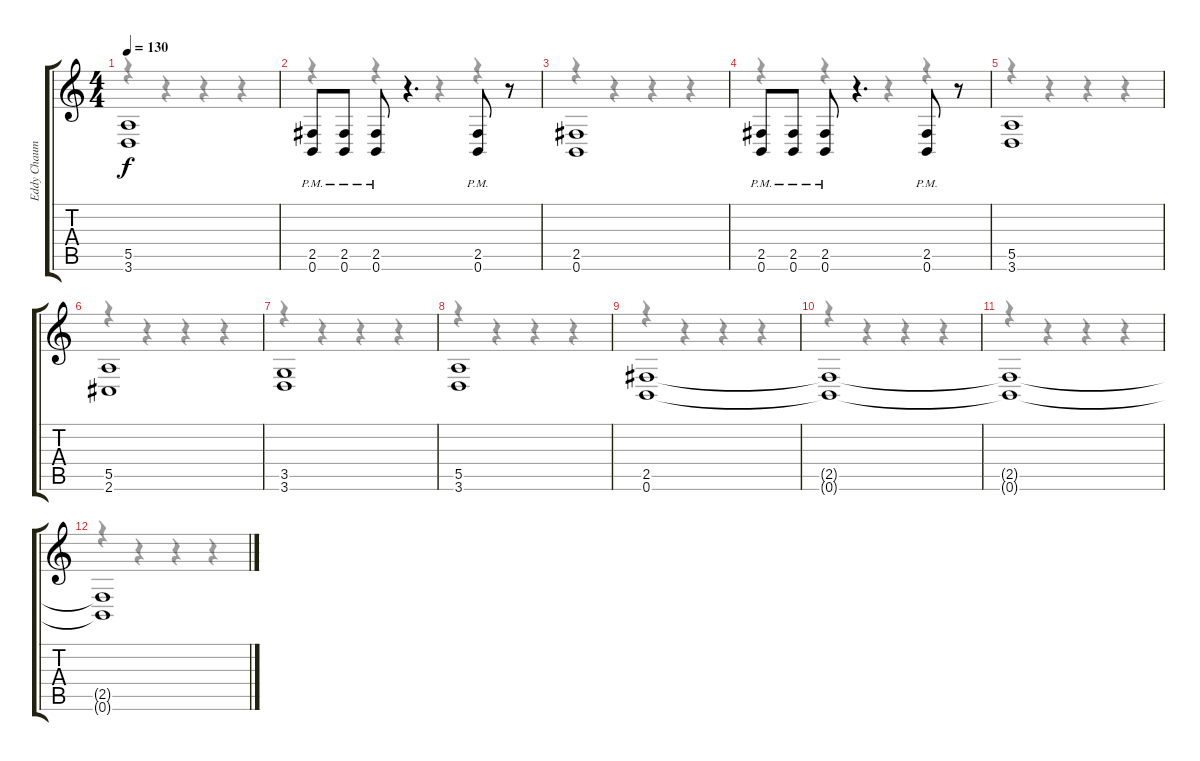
\track ("Eddy Chaumulot (Rythm)" "Eddy Chaum") {instrument distortionguitar}
\staff {score tabs}
\tuning (B3 Gb3 D3 A2 E2 B1) {hide}
\voice
\ts (4 4)
\tempo 130
\clef g2
\ks c
(5.5 3.6).1{dy f} |
(2.5{pm} 0.6{pm}).8 (2.5{pm} 0.6{pm}).8 (2.5{pm} 0.6{pm}).8 r.4{d} (2.5{pm} 0.6{pm}).8 r.8 |
(2.5 0.6).1 |
(2.5{pm} 0.6{pm}).8 (2.5{pm} 0.6{pm}).8 (2.5{pm} 0.6{pm}).8 r.4{d} (2.5{pm} 0.6{pm}).8 r.8 |
(5.5 3.6).1 |
(5.5 2.6).1 |
(3.5 3.6).1 |
(5.5 3.6).1 |
(2.5 0.6).1 |
(2.5{t} 0.6{t}).1 |
(2.5{t} 0.6{t}).1 |
(2.5{t} 0.6{t}).1
\voice
\clef g2
\ottava regular
\simile none
\ks c
r.4{dy f} r.4 r.4 r.4 |
r.4 r.4 r.4 r.4 |
r.4 r.4 r.4 r.4 |
r.4 r.4 r.4 r.4 |
r.4 r.4 r.4 r.4 |
r.4 r.4 r.4 r.4 |
r.4 r.4 r.4 r.4 |
r.4 r.4 r.4 r.4 |
r.4 r.4 r.4 r.4 |
r.4 r.4 r.4 r.4 |
r.4 r.4 r.4 r.4 |
r.4 r.4 r.4 r.4
